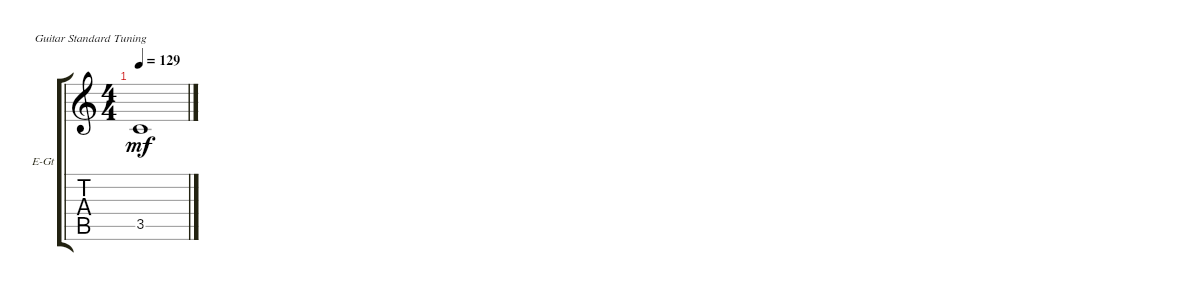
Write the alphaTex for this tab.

\defaultSystemsLayout 4
\bracketExtendMode groupsimilarinstruments
\firstSystemTrackNameOrientation horizontal
\otherSystemsTrackNameOrientation horizontal
\track ("Electric Guitar" "E-Gt") {instrument electricguitarclean}
\staff {score tabs}
\tuning (E4 B3 G3 D3 A2 E2)
\ts (4 4)
\tempo 129
\clef g2
\ks c
3.5.1{dy mf}
